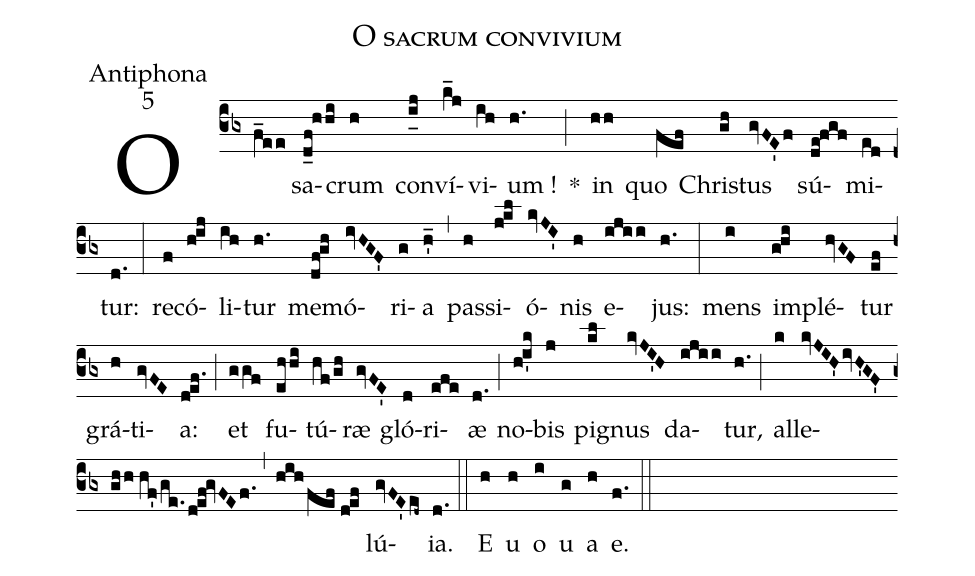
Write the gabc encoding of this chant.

name:O sacrum convivium;
office-part:Antiphona;
mode:5;
%%
(cb3) O(f_ee) sa(d_f!hhi)crum(h) con(i_[uh:l]j)ví(k_j)vi(ih)um !(h.) *(;) in(hh) quo(fef) Chri(gh)stus(gvFE'f) sú(de!fgf)mi(ed)tur:(d.) (:) re(f)có(hij)li(ih)tur(h.) me(df!gh)mó(ivHGF')ri(g)a(h'_) (,) pas(h)si(jkl)ó(kvJI')nis(h) e(ijii)jus:(h.) (:) mens(i) im(ghi)plé(hvGF)tur(ef) grá(h)ti(gvFE)a:(def.) (;) et(ggf) fu(ehhi)tú(hf/gh)ræ(gvFE') gló(d)ri(efe)æ(d.) (;) no(hi'k)bis(j) pi(kl)gnus(kvJI'H) da(ijii)tur,(h.) (;) al(k)le(kvJIH'ivH'GF'ghh//hf'/ge.def!gvFEf.)(,)(hihfef//def)lú(gvFE'ed~){ia}.(d.) (::) <eu>E(h) u(h) o(i) u(g) a(h) e.</eu>(f.) (::)
